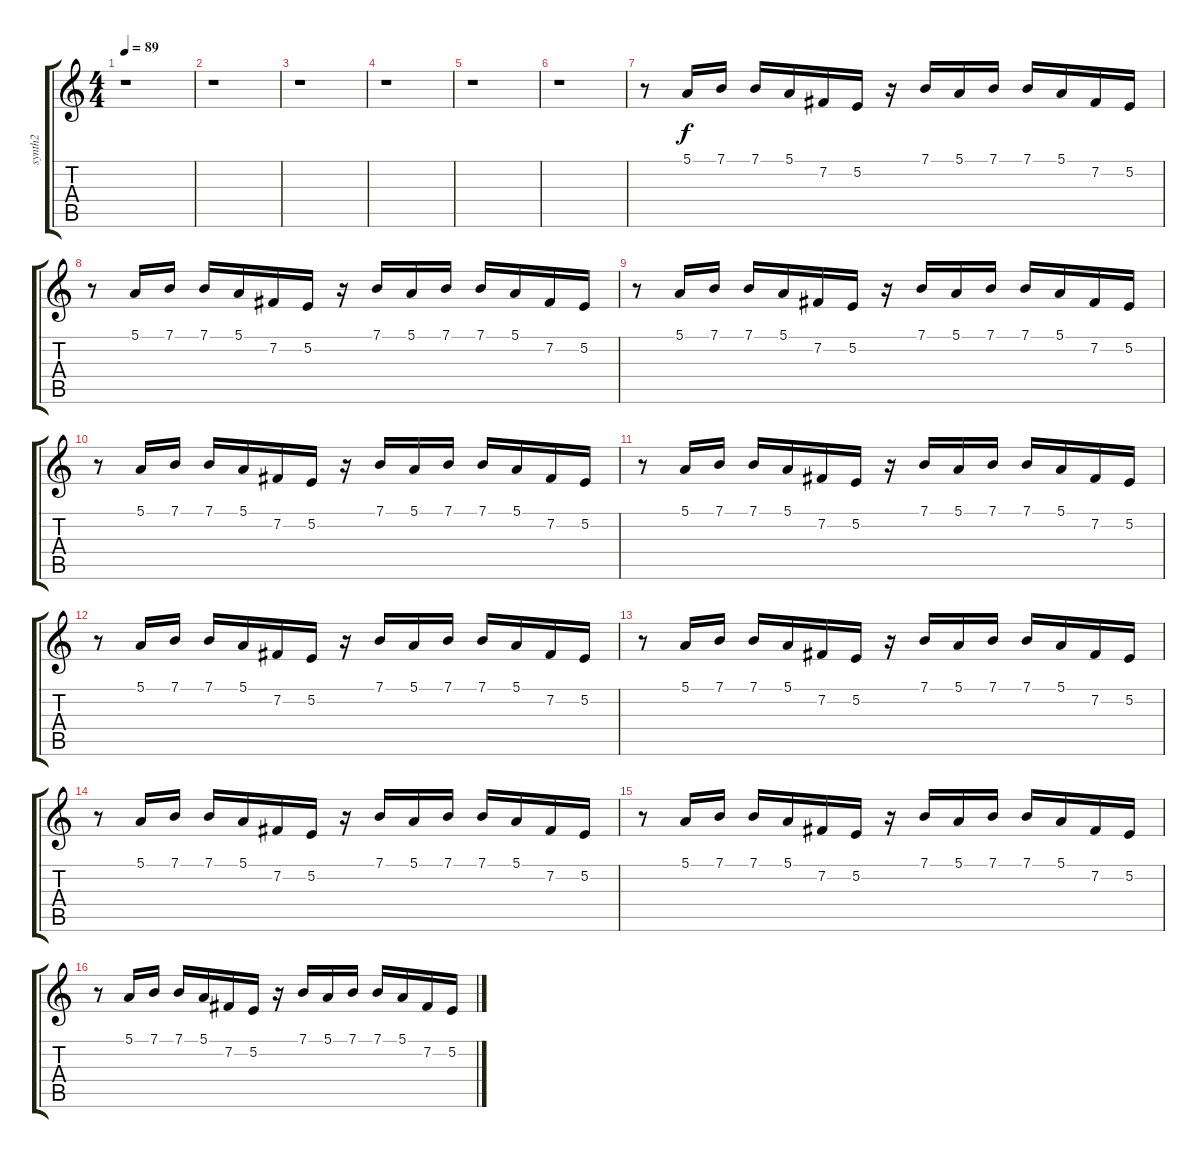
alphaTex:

\track ("synth2" "synth2") {instrument acousticgrandpiano}
\staff {score tabs}
\tuning (E4 B3 G3 D3 A2 E2) {hide}
\ts (4 4)
\tempo 89
\clef g2
\ks c
r.1{dy f} |
r.1 |
r.1 |
r.1 |
r.1 |
r.1 |
r.8 5.1.16 7.1.16 7.1.16 5.1.16 7.2.16 5.2.16 r.16 7.1.16 5.1.16 7.1.16 7.1.16 5.1.16 7.2.16 5.2.16 |
r.8 5.1.16 7.1.16 7.1.16 5.1.16 7.2.16 5.2.16 r.16 7.1.16 5.1.16 7.1.16 7.1.16 5.1.16 7.2.16 5.2.16 |
r.8 5.1.16 7.1.16 7.1.16 5.1.16 7.2.16 5.2.16 r.16 7.1.16 5.1.16 7.1.16 7.1.16 5.1.16 7.2.16 5.2.16 |
r.8 5.1.16 7.1.16 7.1.16 5.1.16 7.2.16 5.2.16 r.16 7.1.16 5.1.16 7.1.16 7.1.16 5.1.16 7.2.16 5.2.16 |
r.8 5.1.16 7.1.16 7.1.16 5.1.16 7.2.16 5.2.16 r.16 7.1.16 5.1.16 7.1.16 7.1.16 5.1.16 7.2.16 5.2.16 |
r.8 5.1.16 7.1.16 7.1.16 5.1.16 7.2.16 5.2.16 r.16 7.1.16 5.1.16 7.1.16 7.1.16 5.1.16 7.2.16 5.2.16 |
r.8 5.1.16 7.1.16 7.1.16 5.1.16 7.2.16 5.2.16 r.16 7.1.16 5.1.16 7.1.16 7.1.16 5.1.16 7.2.16 5.2.16 |
r.8 5.1.16 7.1.16 7.1.16 5.1.16 7.2.16 5.2.16 r.16 7.1.16 5.1.16 7.1.16 7.1.16 5.1.16 7.2.16 5.2.16 |
r.8 5.1.16 7.1.16 7.1.16 5.1.16 7.2.16 5.2.16 r.16 7.1.16 5.1.16 7.1.16 7.1.16 5.1.16 7.2.16 5.2.16 |
r.8 5.1.16 7.1.16 7.1.16 5.1.16 7.2.16 5.2.16 r.16 7.1.16 5.1.16 7.1.16 7.1.16 5.1.16 7.2.16 5.2.16
